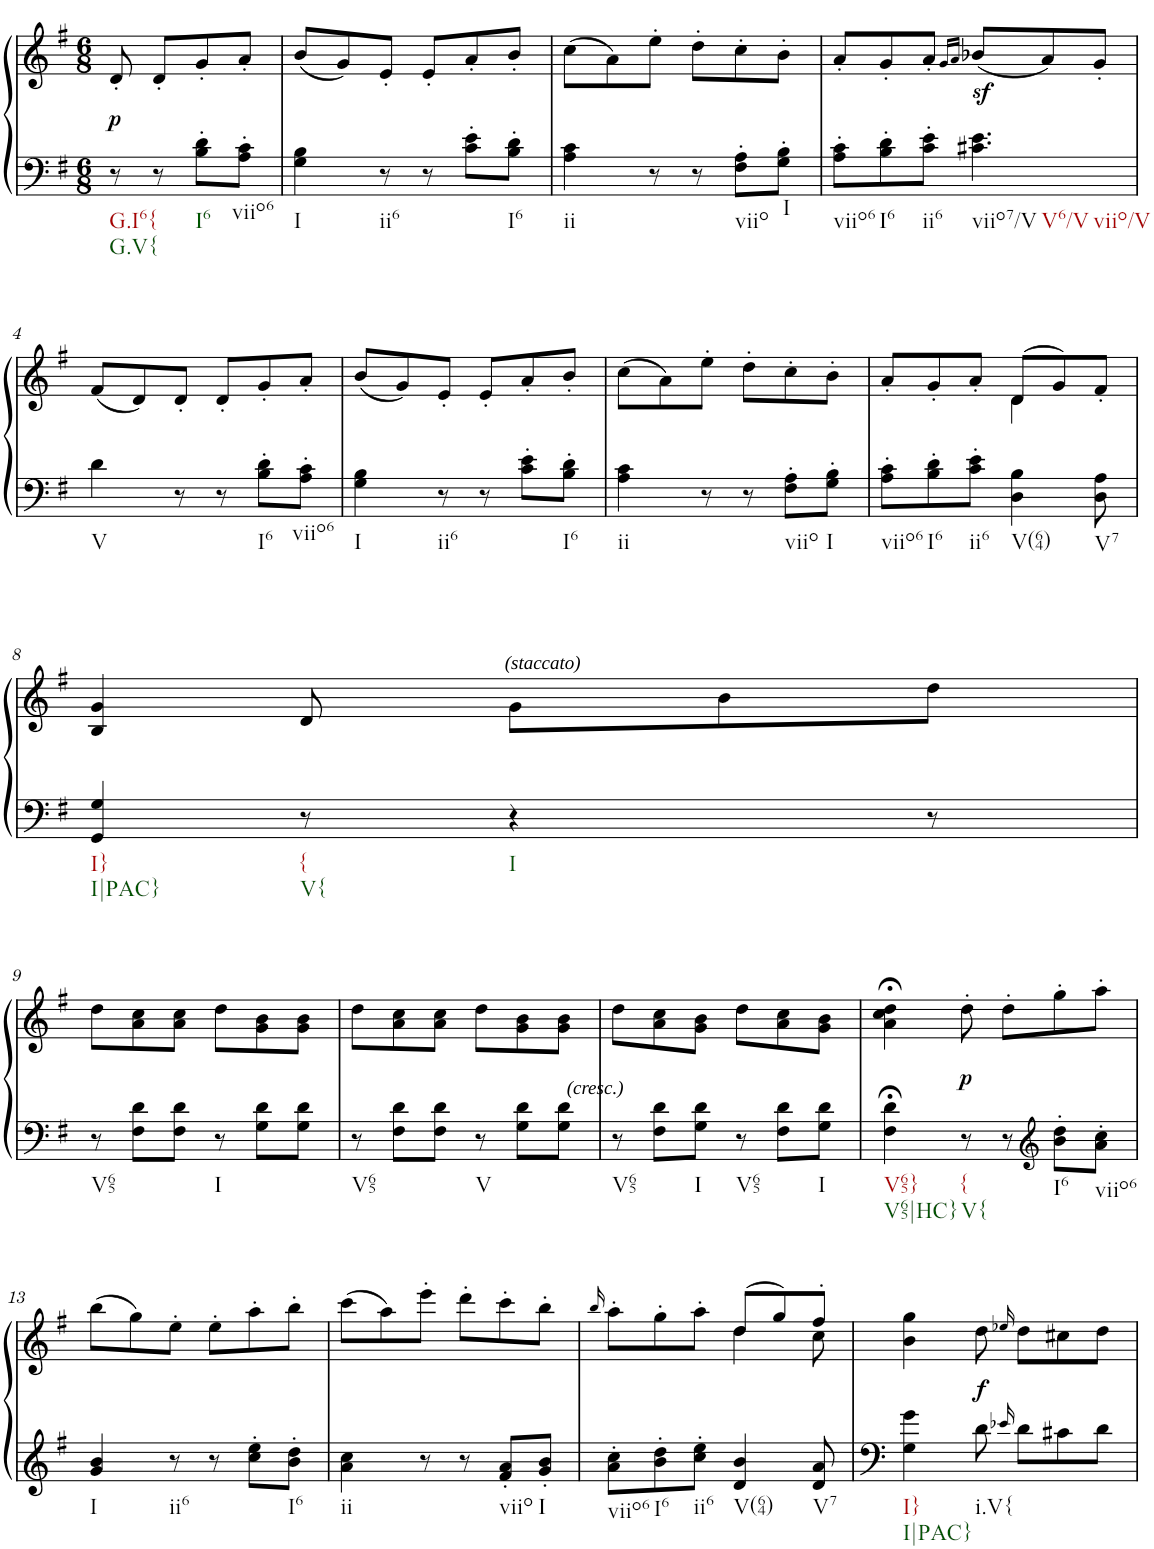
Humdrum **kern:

**kern	**kern	**dynam
*part1	*part1	*part1
*staff2	*staff1	*staff1/2
*I"Klavier linke Hand	*	*
*clefF4	*clefG2	*
*k[f#]	*k[f#]	*
*M6/8	*M6/8	*
=	=	=
!LO:TX:b:t=G.I6{	!	!
!LO:TX:b:t=G.V{	!	!
!	!	!LO:DY:b
8r	8d'/	p
8r	8d'/L	.
!LO:TX:b:t=I6	!	!
8B\' 8d\'L	8g'/	.
!LO:TX:b:t=viio6	!	!
8A\' 8c\'J	8a'/J	.
=1	=1	=1
!LO:TX:b:t=I	!	!
4G\ 4B\	(8b/L	.
.	8g/)	.
!LO:TX:b:t=ii6	!	!
8r	8e'/J	.
8r	8e'/L	.
8c\' 8e\'L	8a'/	.
!LO:TX:b:t=I6	!	!
8B\' 8d\'J	8b'/J	.
=2	=2	=2
!LO:TX:b:t=ii	!	!
4A\ 4c\	(8cc\L	.
.	8a\)	.
8r	8ee'\J	.
8r	8dd'\L	.
!LO:TX:b:t=viio	!	!
8F#\' 8A\'L	8cc'\	.
!LO:TX:b:t=I	!	!
8G\' 8B\'J	8b'\J	.
=3	=3	=3
!LO:TX:b:t=viio6	!	!
8A\' 8c\'L	8a'/L	.
!LO:TX:b:t=I6	!	!
8B\' 8d\'	8g'/	.
!LO:TX:b:t=ii6	!	!
8c\' 8e\'J	8a'/J	.
.	16qg/LL	.
.	16qa/JJ	.
!LO:TX:b:t=viio7/V	!	!
!LO:TX:b:t=V6/V	!	!
!LO:TX:b:t=viio/V	!	!
4.c#X\ 4.e\	(8b-Xz</L	.
.	8a/)	.
.	8g'/J	.
!!LO:LB:g=z
=4	=4	=4
!LO:TX:b:t=V	!	!
4d\	(8f#/L	.
.	8d/)	.
8r	8d'/J	.
8r	8d'/L	.
!LO:TX:b:t=I6	!	!
8B\' 8d\'L	8g'/	.
!LO:TX:b:t=viio6	!	!
8A\' 8c\'J	8a'/J	.
=5	=5	=5
!LO:TX:b:t=I	!	!
4G\ 4B\	(8b/L	.
.	8g/)	.
!LO:TX:b:t=ii6	!	!
8r	8e'/J	.
8r	8e'/L	.
8c\' 8e\'L	8a'/	.
!LO:TX:b:t=I6	!	!
8B\' 8d\'J	8b'/J	.
=6	=6	=6
!LO:TX:b:t=ii	!	!
4A\ 4c\	(8cc\L	.
.	8a\)	.
8r	8ee'\J	.
8r	8dd'\L	.
!LO:TX:b:t=viio	!	!
8F#\' 8A\'L	8cc'\	.
!LO:TX:b:t=I	!	!
8G\' 8B\'J	8b'\J	.
=7	=7	=7
*	*^	*
!LO:TX:b:t=viio6	!	!	!
8A\' 8c\'L	8a'</L	4.ryy	.
!LO:TX:b:t=I6	!	!	!
8B\' 8d\'	8g'</	.	.
!LO:TX:b:t=ii6	!	!	!
8c\' 8e\'J	8a'</J	.	.
!LO:TX:b:t=V(64)	!	!	!
4D\ 4B\	(8d/L	4d\	.
.	8g/)	.	.
!LO:TX:b:t=V7	!	!	!
8D\ 8A\	8f#'/J	8ryy	.
!!LO:LB:g=z
=8	=8	=8	=8
!LO:TX:b:t=I}	!	!	!
!LO:TX:b:t=I|PAC}	!	!	!
*	*v	*v	*
4GG/ 4G/	4B/ 4g/	.
!LO:TX:b:t={	!	!
!LO:TX:b:t=V{	!	!
8r	8d/	.
!	!LO:TX:a:i:t=(staccato)	!
!LO:TX:b:t=I	!	!
4r	8g\L	.
.	8b\	.
8r	8dd\J	.
!!LO:LB:g=z
=9	=9	=9
!LO:TX:b:t=V65	!	!
8r	8dd\L	.
8F#\ 8d\L	8a\ 8cc\	.
8F#\ 8d\J	8a\ 8cc\J	.
!LO:TX:b:t=I	!	!
8r	8dd\L	.
8G\ 8d\L	8g\ 8b\	.
8G\ 8d\J	8g\ 8b\J	.
=10	=10	=10
!LO:TX:b:t=V65	!	!
8r	8dd\L	.
8F#\ 8d\L	8a\ 8cc\	.
8F#\ 8d\J	8a\ 8cc\J	.
!LO:TX:b:t=V	!	!
8r	8dd\L	.
8G\ 8d\L	8g\ 8b\	.
!	!LO:TX:b:i:t=(cresc.)	!
8G\ 8d\J	8g\ 8b\J	.
=11	=11	=11
!LO:TX:b:t=V65	!	!
8r	8dd\L	.
8F#\ 8d\L	8a\ 8cc\	.
!LO:TX:b:t=I	!	!
8G\ 8d\J	8g\ 8b\J	.
!LO:TX:b:t=V65	!	!
8r	8dd\L	.
8F#\ 8d\L	8a\ 8cc\	.
!LO:TX:b:t=I	!	!
8G\ 8d\J	8g\ 8b\J	.
=12	=12	=12
!LO:TX:b:t=V65}	!	!
!LO:TX:b:t=V65|HC}	!	!
4F#\;< 4d\;<	4a\;< 4cc\;< 4dd\;<	.
!LO:TX:b:t={	!	!
!LO:TX:b:t=V{	!	!
!	!	!LO:DY:b
8r	8dd'\	p
8r	8dd'\L	.
*clefG2	*	*
!LO:TX:b:t=I6	!	!
8b\' 8dd\'L	8gg'\	.
!LO:TX:b:t=viio6	!	!
8a\' 8cc\'J	8aa'\J	.
!!LO:LB:g=z
=13	=13	=13
!LO:TX:b:t=I	!	!
4g/ 4b/	(8bb\L	.
.	8gg\)	.
!LO:TX:b:t=ii6	!	!
8r	8ee'\J	.
8r	8ee'\L	.
8cc\' 8ee\'L	8aa'\	.
!LO:TX:b:t=I6	!	!
8b\' 8dd\'J	8bb'\J	.
=14	=14	=14
!LO:TX:b:t=ii	!	!
4a\ 4cc\	(8ccc\L	.
.	8aa\)	.
8r	8eee'\J	.
8r	8ddd'\L	.
!LO:TX:b:t=viio	!	!
8f#/' 8a/'L	8ccc'\	.
!LO:TX:b:t=I	!	!
8g/' 8b/'J	8bb'\J	.
=15	=15	=15
.	16qbb/	.
*	*^	*
!LO:TX:b:t=viio6	!	!	!
8a\' 8cc\'L	8aa'\L	4.ryy	.
!LO:TX:b:t=I6	!	!	!
8b\' 8dd\'	8gg'\	.	.
!LO:TX:b:t=ii6	!	!	!
8cc\' 8ee\'J	8aa'\J	.	.
!LO:TX:b:t=V(64)	!	!	!
4d/ 4b/	(>8dd/L	4dd\	.
.	8gg/)	.	.
!LO:TX:b:t=V7	!	!	!
8d/ 8a/	8ff#'/J	8cc\	.
=16	=16	=16	=16
!LO:TX:b:t=I}	!	!	!
!LO:TX:b:t=I|PAC}	!	!	!
*	*v	*v	*
4G\ 4g\	4b\ 4gg\	.
!LO:TX:b:t=i.V{	!	!
!	!	!LO:DY:b
8d\	8dd\	f
16qe-X/	16qee-X/	.
8d\L	8dd\L	.
8c#X\	8cc#X\	.
8d\J	8dd\J	.
=	=	=
*-	*-	*-
